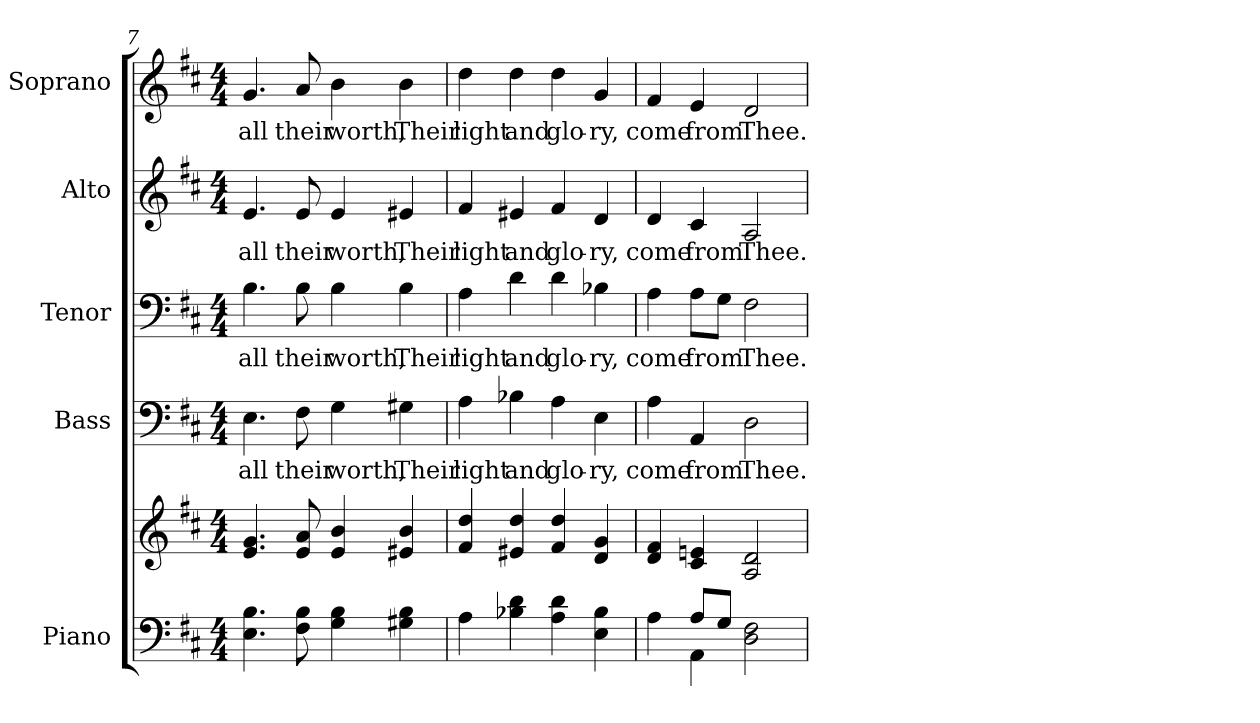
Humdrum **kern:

**kern	**kern	**kern	**text	**kern	**text	**kern	**text	**kern	**text
*part5	*part5	*part4	*part4	*part3	*part3	*part2	*part2	*part1	*part1
*staff6	*staff5	*staff4	*staff4	*staff3	*staff3	*staff2	*staff2	*staff1	*staff1
*I"Piano	*	*I"Bass	*	*I"Tenor	*	*I"Alto	*	*I"Soprano	*
*I'Pno.	*	*I'B.	*	*I'T.	*	*I'A.	*	*I'S.	*
!!LO:PB:g=z
*clefF4	*clefG2	*clefF4	*	*clefF4	*	*clefG2	*	*clefG2	*
*k[f#c#]	*k[f#c#]	*k[f#c#]	*	*k[f#c#]	*	*k[f#c#]	*	*k[f#c#]	*
*D:	*D:	*D:	*	*D:	*	*D:	*	*D:	*
*M4/4	*M4/4	*M4/4	*	*M4/4	*	*M4/4	*	*M4/4	*
=7	=7	=7	=7	=7	=7	=7	=7	=7	=7
!	!	!	!LO:LY:b:color=#000000	!	!	!	!	!	!
!	!	!	!	!	!LO:LY:b:color=#000000	!	!	!	!
!	!	!	!	!	!	!	!LO:LY:b:color=#000000	!	!
!	!	!	!	!	!	!	!	!	!LO:LY:b:color=#000000
4.Ei\ 4.Bi	4.ei/ 4.gi	4.Ei\	all	4.Bi\	all	4.ei/	all	4.gi/	all
!	!	!	!LO:LY:b:color=#000000	!	!	!	!	!	!
!	!	!	!	!	!LO:LY:b:color=#000000	!	!	!	!
!	!	!	!	!	!	!	!LO:LY:b:color=#000000	!	!
!	!	!	!	!	!	!	!	!	!LO:LY:b:color=#000000
8F#i\ 8Bi	8ei/ 8ai	8F#i\	their	8Bi\	their	8ei/	their	8ai/	their
!	!	!	!LO:LY:b:color=#000000	!	!	!	!	!	!
!	!	!	!	!	!LO:LY:b:color=#000000	!	!	!	!
!	!	!	!	!	!	!	!LO:LY:b:color=#000000	!	!
!	!	!	!	!	!	!	!	!	!LO:LY:b:color=#000000
4Gi\ 4Bi	4ei/ 4bi	4Gi\	worth,	4Bi\	worth,	4ei/	worth,	4bi\	worth,
!	!	!	!LO:LY:b:color=#000000	!	!	!	!	!	!
!	!	!	!	!	!LO:LY:b:color=#000000	!	!	!	!
!	!	!	!	!	!	!	!LO:LY:b:color=#000000	!	!
!	!	!	!	!	!	!	!	!	!LO:LY:b:color=#000000
4G#Xi\ 4Bi	4e#Xi/ 4bi	4G#Xi\	Their	4Bi\	Their	4e#Xi/	Their	4bi\	Their
=8	=8	=8	=8	=8	=8	=8	=8	=8	=8
!	!	!	!LO:LY:b:color=#000000	!	!	!	!	!	!
!	!	!	!	!	!LO:LY:b:color=#000000	!	!	!	!
!	!	!	!	!	!	!	!LO:LY:b:color=#000000	!	!
!	!	!	!	!	!	!	!	!	!LO:LY:b:color=#000000
4Ai\	4f#i/ 4ddi	4Ai\	light	4Ai\	light	4f#i/	light	4ddi\	light
!	!	!	!LO:LY:b:color=#000000	!	!	!	!	!	!
!	!	!	!	!	!LO:LY:b:color=#000000	!	!	!	!
!	!	!	!	!	!	!	!LO:LY:b:color=#000000	!	!
!	!	!	!	!	!	!	!	!	!LO:LY:b:color=#000000
4B-Xi\ 4di	4e#Xi/ 4ddi	4B-Xi\	and	4di\	and	4e#Xi/	and	4ddi\	and
!	!	!	!LO:LY:b:color=#000000	!	!	!	!	!	!
!	!	!	!	!	!LO:LY:b:color=#000000	!	!	!	!
!	!	!	!	!	!	!	!LO:LY:b:color=#000000	!	!
!	!	!	!	!	!	!	!	!	!LO:LY:b:color=#000000
4Ai\ 4di	4f#i/ 4ddi	4Ai\	glo-	4di\	glo-	4f#i/	glo-	4ddi\	glo-
!	!	!	!LO:LY:b:color=#000000	!	!	!	!	!	!
!	!	!	!	!	!LO:LY:b:color=#000000	!	!	!	!
!	!	!	!	!	!	!	!LO:LY:b:color=#000000	!	!
!	!	!	!	!	!	!	!	!	!LO:LY:b:color=#000000
4Ei\ 4B-i	4di/ 4gi	4Ei\	-ry,	4B-Xi\	-ry,	4di/	-ry,	4gi/	-ry,
!!LO:PB:g=z
=9	=9	=9	=9	=9	=9	=9	=9	=9	=9
*^	*	*	*	*	*	*	*	*	*
!	!	!	!	!LO:LY:b:color=#000000	!	!	!	!	!	!
!	!	!	!	!	!	!LO:LY:b:color=#000000	!	!	!	!
!	!	!	!	!	!	!	!	!LO:LY:b:color=#000000	!	!
!	!	!	!	!	!	!	!	!	!	!LO:LY:b:color=#000000
4Ai\	4ryy	4di/ 4f#i	4Ai\	come	4Ai\	come	4di/	come	4f#i/	come
!	!	!	!	!LO:LY:b:color=#000000	!	!	!	!	!	!
!	!	!	!	!	!	!LO:LY:b:color=#000000	!	!	!	!
!	!	!	!	!	!	!	!	!LO:LY:b:color=#000000	!	!
!	!	!	!	!	!	!	!	!	!	!LO:LY:b:color=#000000
8Ai/L	4AAi\	4c#i/ 4eni	4AAi/	from	8Ai\L	from	4c#i/	from	4ei/	from
8Gi/J	.	.	.	.	8Gi\J	.	.	.	.	.
!	!	!	!	!LO:LY:b:color=#000000	!	!	!	!	!	!
!	!	!	!	!	!	!LO:LY:b:color=#000000	!	!	!	!
!	!	!	!	!	!	!	!	!LO:LY:b:color=#000000	!	!
!	!	!	!	!	!	!	!	!	!	!LO:LY:b:color=#000000
2Di\ 2F#i	2ryy	2Ai/ 2di	2Di\	Thee.	2F#i\	Thee.	2Ai/	Thee.	2di/	Thee.
*v	*v	*	*	*	*	*	*	*	*	*
=	=	=	=	=	=	=	=	=	=
*-	*-	*-	*-	*-	*-	*-	*-	*-	*-
